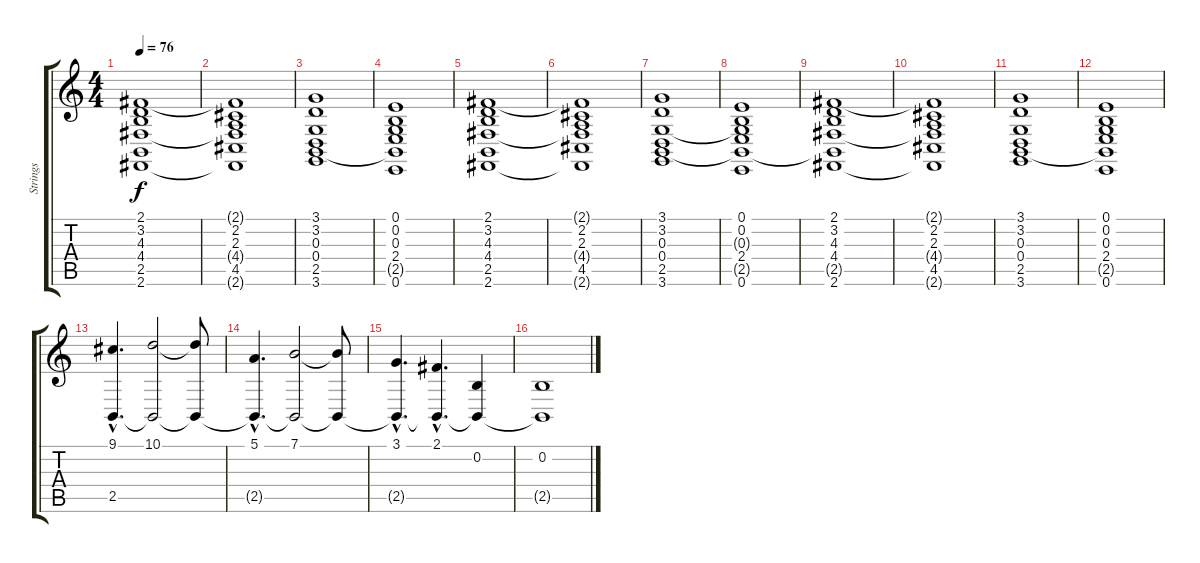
\track ("Strings" "Strings") {instrument stringensemble2}
\staff {score tabs}
\tuning (E4 B3 G3 D3 A2 E2) {hide}
\ts (4 4)
\tempo 76
\clef g2
\ks c
(2.1 3.2 4.3 4.4 2.5{t} 2.6).1{dy f} |
(2.1{t} 2.2 2.3 4.4{t} 4.5 2.6{t}).1 |
(3.1 3.2 0.3 0.4 2.5 3.6).1 |
(0.1 0.2 0.3 2.4 2.5{t} 0.6).1 |
(2.1 3.2 4.3 4.4 2.5 2.6).1 |
(2.1{t} 2.2 2.3 4.4{t} 4.5 2.6{t}).1 |
(3.1 3.2 0.3 0.4 2.5 3.6).1 |
(0.1 0.2 0.3{t} 2.4 2.5{t} 0.6).1 |
(2.1 3.2 4.3 4.4 2.5{t} 2.6).1 |
(2.1{t} 2.2 2.3 4.4{t} 4.5 2.6{t}).1 |
(3.1 3.2 0.3 0.4 2.5 3.6).1 |
(0.1 0.2 0.3 2.4 2.5{t} 0.6).1 |
(9.1{hac} 2.5{hac}).4{d} (10.1 2.5{t}).2 (10.1{t} 2.5{t}).8 |
(5.1{hac} 2.5{hac t}).4{d} (7.1 2.5{t}).2 (7.1{t} 2.5{t}).8 |
(3.1{hac} 2.5{hac t}).4{d} (2.1{hac} 2.5{hac t}).4{d} (0.2 2.5{t}).4 |
(0.2 2.5{t}).1
